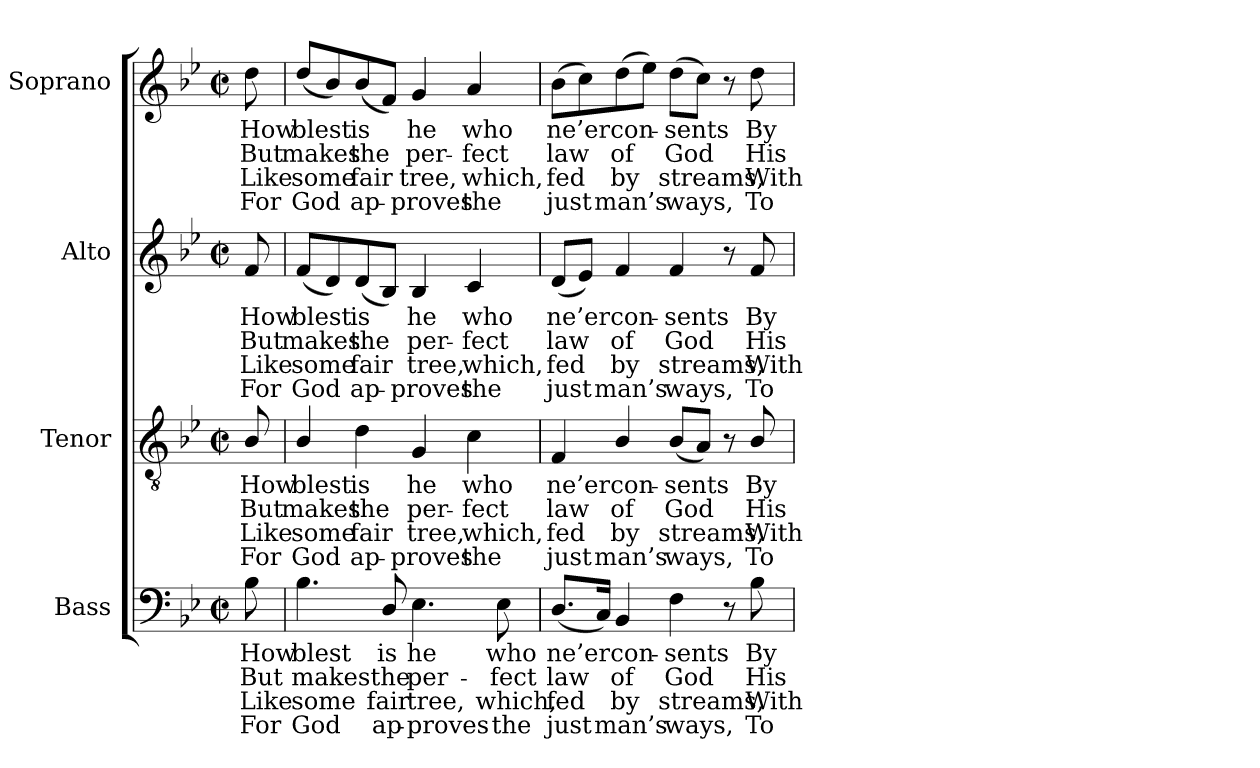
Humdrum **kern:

**kern	**text	**text	**text	**text	**kern	**text	**text	**text	**text	**kern	**text	**text	**text	**text	**kern	**text	**text	**text	**text
*part4	*part4	*part4	*part4	*part4	*part3	*part3	*part3	*part3	*part3	*part2	*part2	*part2	*part2	*part2	*part1	*part1	*part1	*part1	*part1
*staff4	*staff4	*staff4	*staff4	*staff4	*staff3	*staff3	*staff3	*staff3	*staff3	*staff2	*staff2	*staff2	*staff2	*staff2	*staff1	*staff1	*staff1	*staff1	*staff1
*I"Bass	*	*	*	*	*I"Tenor	*	*	*	*	*I"Alto	*	*	*	*	*I"Soprano	*	*	*	*
*I'B.	*	*	*	*	*I'T.	*	*	*	*	*I'A.	*	*	*	*	*I'S.	*	*	*	*
!!LO:PB:g=z
*clefF4	*	*	*	*	*clefGv2	*	*	*	*	*clefG2	*	*	*	*	*clefG2	*	*	*	*
*	*	*	*	*	*ITrd7c12	*	*	*	*	*	*	*	*	*	*	*	*	*	*
*k[b-e-]	*	*	*	*	*k[b-e-]	*	*	*	*	*k[b-e-]	*	*	*	*	*k[b-e-]	*	*	*	*
*B-:	*	*	*	*	*B-:	*	*	*	*	*B-:	*	*	*	*	*B-:	*	*	*	*
*M2/2	*	*	*	*	*M2/2	*	*	*	*	*M2/2	*	*	*	*	*M2/2	*	*	*	*
*met(c|)	*	*	*	*	*met(c|)	*	*	*	*	*met(c|)	*	*	*	*	*met(c|)	*	*	*	*
=	=	=	=	=	=	=	=	=	=	=	=	=	=	=	=	=	=	=	=
!	!LO:LY:b:color=#000000	!LO:LY:b:color=#000000	!LO:LY:b:color=#000000	!LO:LY:b:color=#000000	!	!	!	!	!	!	!	!	!	!	!	!	!	!	!
!	!	!	!	!	!	!LO:LY:b:color=#000000	!LO:LY:b:color=#000000	!LO:LY:b:color=#000000	!LO:LY:b:color=#000000	!	!	!	!	!	!	!	!	!	!
!	!	!	!	!	!	!	!	!	!	!	!LO:LY:b:color=#000000	!LO:LY:b:color=#000000	!LO:LY:b:color=#000000	!LO:LY:b:color=#000000	!	!	!	!	!
!	!	!	!	!	!	!	!	!	!	!	!	!	!	!	!	!LO:LY:b:color=#000000	!LO:LY:b:color=#000000	!LO:LY:b:color=#000000	!LO:LY:b:color=#000000
8B-i\	How	But	Like	For	8BB-i/	How	But	Like	For	8fi/	How	But	Like	For	8ddi\	How	But	Like	For
=1	=1	=1	=1	=1	=1	=1	=1	=1	=1	=1	=1	=1	=1	=1	=1	=1	=1	=1	=1
!	!LO:LY:b:color=#000000	!LO:LY:b:color=#000000	!LO:LY:b:color=#000000	!LO:LY:b:color=#000000	!	!	!	!	!	!	!	!	!	!	!	!	!	!	!
!	!	!	!	!	!	!LO:LY:b:color=#000000	!LO:LY:b:color=#000000	!LO:LY:b:color=#000000	!LO:LY:b:color=#000000	!	!	!	!	!	!	!	!	!	!
!	!	!	!	!	!	!	!	!	!	!	!LO:LY:b:color=#000000	!LO:LY:b:color=#000000	!LO:LY:b:color=#000000	!LO:LY:b:color=#000000	!	!	!	!	!
!	!	!	!	!	!	!	!	!	!	!	!	!	!	!	!	!LO:LY:b:color=#000000	!LO:LY:b:color=#000000	!LO:LY:b:color=#000000	!LO:LY:b:color=#000000
4.B-i\	blest	makes	some	God	4BB-i/	blest	makes	some	God	(8fi/L	blest	makes	some	God	(8ddi/L	blest	makes	some	God
.	.	.	.	.	.	.	.	.	.	8di/)	.	.	.	.	8b-i/)	.	.	.	.
!	!	!	!	!	!	!LO:LY:b:color=#000000	!LO:LY:b:color=#000000	!LO:LY:b:color=#000000	!LO:LY:b:color=#000000	!	!	!	!	!	!	!	!	!	!
!	!	!	!	!	!	!	!	!	!	!	!LO:LY:b:color=#000000	!LO:LY:b:color=#000000	!LO:LY:b:color=#000000	!LO:LY:b:color=#000000	!	!	!	!	!
!	!	!	!	!	!	!	!	!	!	!	!	!	!	!	!	!LO:LY:b:color=#000000	!LO:LY:b:color=#000000	!LO:LY:b:color=#000000	!LO:LY:b:color=#000000
.	.	.	.	.	4Di\	is	the	fair	ap-	(8di/	is	the	fair	ap-	(8b-i/	is	the	fair	ap-
!	!LO:LY:b:color=#000000	!LO:LY:b:color=#000000	!LO:LY:b:color=#000000	!LO:LY:b:color=#000000	!	!	!	!	!	!	!	!	!	!	!	!	!	!	!
8Di/	is	the	fair	ap-	.	.	.	.	.	8B-i/J)	.	.	.	.	8fi/J)	.	.	.	.
!	!LO:LY:b:color=#000000	!LO:LY:b:color=#000000	!LO:LY:b:color=#000000	!LO:LY:b:color=#000000	!	!	!	!	!	!	!	!	!	!	!	!	!	!	!
!	!	!	!	!	!	!LO:LY:b:color=#000000	!LO:LY:b:color=#000000	!LO:LY:b:color=#000000	!LO:LY:b:color=#000000	!	!	!	!	!	!	!	!	!	!
!	!	!	!	!	!	!	!	!	!	!	!LO:LY:b:color=#000000	!LO:LY:b:color=#000000	!LO:LY:b:color=#000000	!LO:LY:b:color=#000000	!	!	!	!	!
!	!	!	!	!	!	!	!	!	!	!	!	!	!	!	!	!LO:LY:b:color=#000000	!LO:LY:b:color=#000000	!LO:LY:b:color=#000000	!LO:LY:b:color=#000000
4.E-i\	he	per-	-tree,	proves	4GGi/	he	per-	-tree,	proves	4B-i/	he	per-	-tree,	proves	4gi/	he	per-	-tree,	proves
!	!	!	!	!	!	!LO:LY:b:color=#000000	!LO:LY:b:color=#000000	!LO:LY:b:color=#000000	!LO:LY:b:color=#000000	!	!	!	!	!	!	!	!	!	!
!	!	!	!	!	!	!	!	!	!	!	!LO:LY:b:color=#000000	!LO:LY:b:color=#000000	!LO:LY:b:color=#000000	!LO:LY:b:color=#000000	!	!	!	!	!
!	!	!	!	!	!	!	!	!	!	!	!	!	!	!	!	!LO:LY:b:color=#000000	!LO:LY:b:color=#000000	!LO:LY:b:color=#000000	!LO:LY:b:color=#000000
.	.	.	.	.	4Ci\	who	-fect	which,	the	4ci/	who	-fect	which,	the	4ai/	who	-fect	which,	the
!	!LO:LY:b:color=#000000	!LO:LY:b:color=#000000	!LO:LY:b:color=#000000	!LO:LY:b:color=#000000	!	!	!	!	!	!	!	!	!	!	!	!	!	!	!
8E-i\	who	-fect	which,	the	.	.	.	.	.	.	.	.	.	.	.	.	.	.	.
=2	=2	=2	=2	=2	=2	=2	=2	=2	=2	=2	=2	=2	=2	=2	=2	=2	=2	=2	=2
!	!LO:LY:b:color=#000000	!LO:LY:b:color=#000000	!LO:LY:b:color=#000000	!LO:LY:b:color=#000000	!	!	!	!	!	!	!	!	!	!	!	!	!	!	!
!	!	!	!	!	!	!LO:LY:b:color=#000000	!LO:LY:b:color=#000000	!LO:LY:b:color=#000000	!LO:LY:b:color=#000000	!	!	!	!	!	!	!	!	!	!
!	!	!	!	!	!	!	!	!	!	!	!LO:LY:b:color=#000000	!LO:LY:b:color=#000000	!LO:LY:b:color=#000000	!LO:LY:b:color=#000000	!	!	!	!	!
!	!	!	!	!	!	!	!	!	!	!	!	!	!	!	!	!LO:LY:b:color=#000000	!LO:LY:b:color=#000000	!LO:LY:b:color=#000000	!LO:LY:b:color=#000000
(8.Di/L	ne’er	law	fed	just	4FFi/	ne’er	law	fed	just	(8di/L	ne’er	law	fed	just	(8b-i\L	ne’er	law	fed	just
.	.	.	.	.	.	.	.	.	.	8e-i/J)	.	.	.	.	8cci\)	.	.	.	.
16Ci/Jk)	.	.	.	.	.	.	.	.	.	.	.	.	.	.	.	.	.	.	.
!	!LO:LY:b:color=#000000	!LO:LY:b:color=#000000	!LO:LY:b:color=#000000	!LO:LY:b:color=#000000	!	!	!	!	!	!	!	!	!	!	!	!	!	!	!
!	!	!	!	!	!	!LO:LY:b:color=#000000	!LO:LY:b:color=#000000	!LO:LY:b:color=#000000	!LO:LY:b:color=#000000	!	!	!	!	!	!	!	!	!	!
!	!	!	!	!	!	!	!	!	!	!	!LO:LY:b:color=#000000	!LO:LY:b:color=#000000	!LO:LY:b:color=#000000	!LO:LY:b:color=#000000	!	!	!	!	!
!	!	!	!	!	!	!	!	!	!	!	!	!	!	!	!	!LO:LY:b:color=#000000	!LO:LY:b:color=#000000	!LO:LY:b:color=#000000	!LO:LY:b:color=#000000
4BB-i/	con-	of	by	man’s	4BB-i/	con-	of	by	man’s	4fi/	con-	of	by	man’s	(8ddi\	con-	of	by	man’s
.	.	.	.	.	.	.	.	.	.	.	.	.	.	.	8ee-i\J)	.	.	.	.
!	!LO:LY:b:color=#000000	!LO:LY:b:color=#000000	!LO:LY:b:color=#000000	!LO:LY:b:color=#000000	!	!	!	!	!	!	!	!	!	!	!	!	!	!	!
!	!	!	!	!	!	!LO:LY:b:color=#000000	!LO:LY:b:color=#000000	!LO:LY:b:color=#000000	!LO:LY:b:color=#000000	!	!	!	!	!	!	!	!	!	!
!	!	!	!	!	!	!	!	!	!	!	!LO:LY:b:color=#000000	!LO:LY:b:color=#000000	!LO:LY:b:color=#000000	!LO:LY:b:color=#000000	!	!	!	!	!
!	!	!	!	!	!	!	!	!	!	!	!	!	!	!	!	!LO:LY:b:color=#000000	!LO:LY:b:color=#000000	!LO:LY:b:color=#000000	!LO:LY:b:color=#000000
4Fi\	-sents	God	streams,	ways,	(8BB-i/L	-sents	God	streams,	ways,	4fi/	-sents	God	streams,	ways,	(8ddi\L	-sents	God	streams,	ways,
.	.	.	.	.	8AAi/J)	.	.	.	.	.	.	.	.	.	8cci\J)	.	.	.	.
8r	.	.	.	.	8r	.	.	.	.	8r	.	.	.	.	8r	.	.	.	.
!	!LO:LY:b:color=#000000	!LO:LY:b:color=#000000	!LO:LY:b:color=#000000	!LO:LY:b:color=#000000	!	!	!	!	!	!	!	!	!	!	!	!	!	!	!
!	!	!	!	!	!	!LO:LY:b:color=#000000	!LO:LY:b:color=#000000	!LO:LY:b:color=#000000	!LO:LY:b:color=#000000	!	!	!	!	!	!	!	!	!	!
!	!	!	!	!	!	!	!	!	!	!	!LO:LY:b:color=#000000	!LO:LY:b:color=#000000	!LO:LY:b:color=#000000	!LO:LY:b:color=#000000	!	!	!	!	!
!	!	!	!	!	!	!	!	!	!	!	!	!	!	!	!	!LO:LY:b:color=#000000	!LO:LY:b:color=#000000	!LO:LY:b:color=#000000	!LO:LY:b:color=#000000
8B-i\	By	His	With	To	8BB-i/	By	His	With	To	8fi/	By	His	With	To	8ddi\	By	His	With	To
=	=	=	=	=	=	=	=	=	=	=	=	=	=	=	=	=	=	=	=
*-	*-	*-	*-	*-	*-	*-	*-	*-	*-	*-	*-	*-	*-	*-	*-	*-	*-	*-	*-
